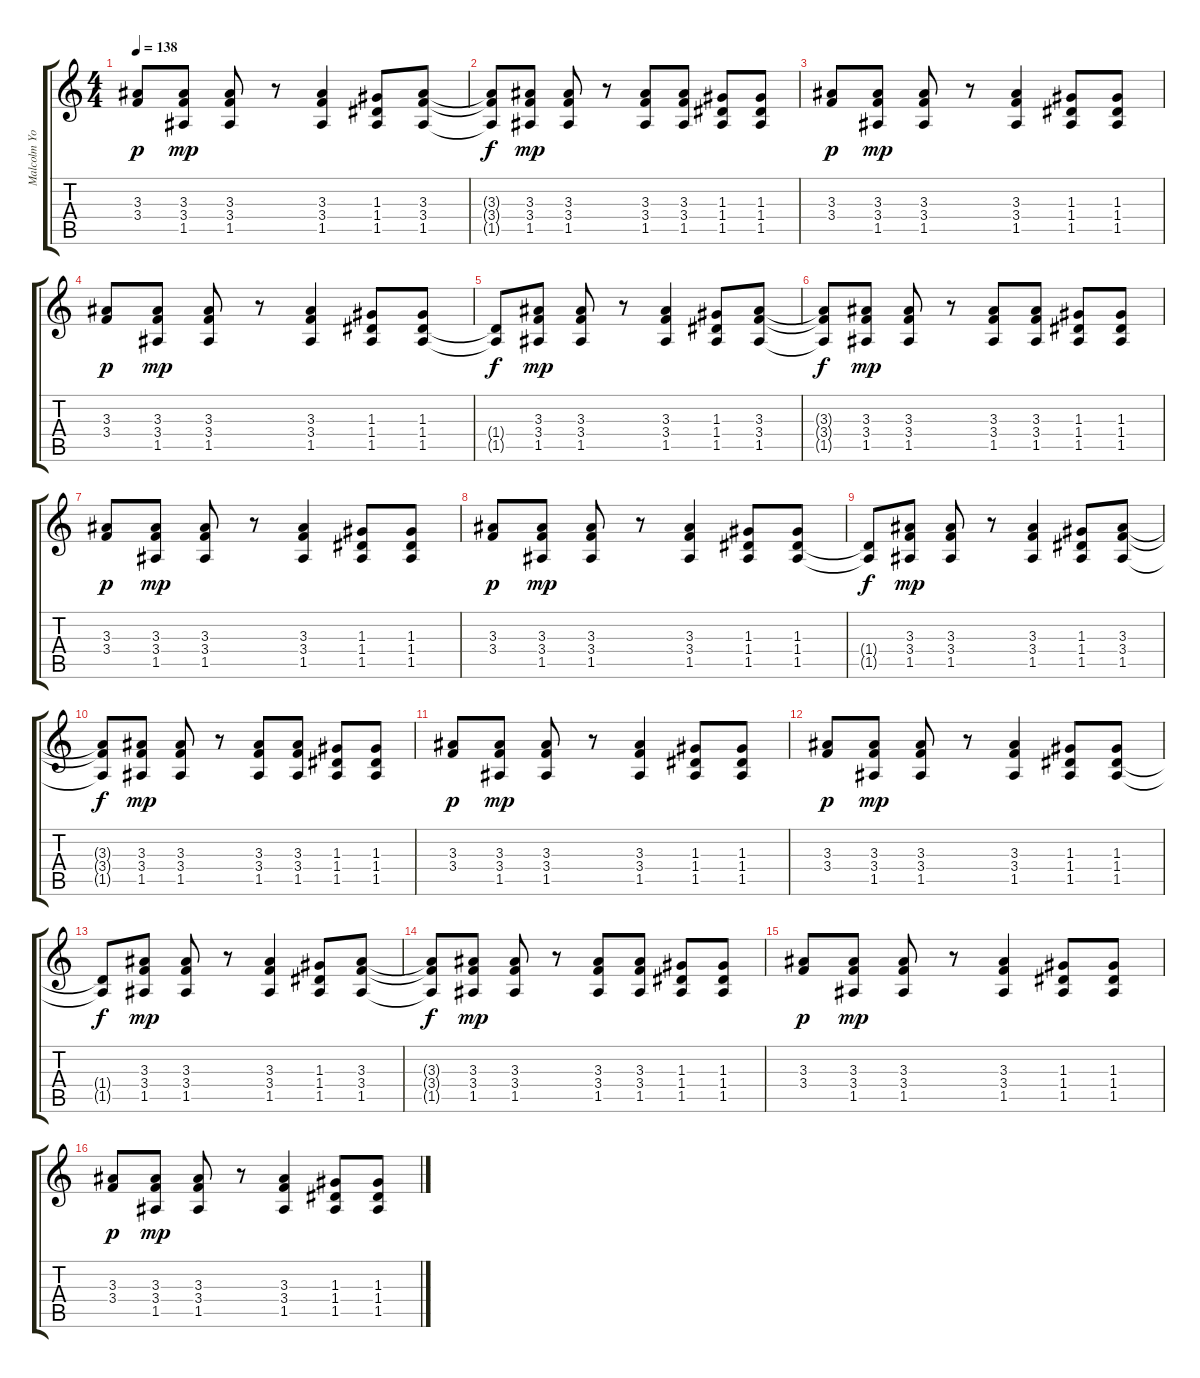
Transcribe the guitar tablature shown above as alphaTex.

\track ("Malcolm Young" "Malcolm Yo") {instrument distortionguitar}
\staff {score tabs}
\tuning (E4 B3 G3 D3 A2 E2) {hide}
\ts (4 4)
\tempo 138
\clef g2
\ks c
(3.3 3.4).8{dy p} (3.3 3.4 1.5).8{dy mp} (3.3 3.4 1.5).8 r.8 (3.3 3.4 1.5).4 (1.3 1.4 1.5).8 (3.3 3.4 1.5).8 |
(3.3{t} 3.4{t} 1.5{t}).8{dy f} (3.3 3.4 1.5).8{dy mp} (3.3 3.4 1.5).8 r.8 (3.3 3.4 1.5).8 (3.3 3.4 1.5).8 (1.3 1.4 1.5).8 (1.3 1.4 1.5).8 |
(3.3 3.4).8{dy p} (3.3 3.4 1.5).8{dy mp} (3.3 3.4 1.5).8 r.8 (3.3 3.4 1.5).4 (1.3 1.4 1.5).8 (1.3 1.4 1.5).8 |
(3.3 3.4).8{dy p} (3.3 3.4 1.5).8{dy mp} (3.3 3.4 1.5).8 r.8 (3.3 3.4 1.5).4 (1.3 1.4 1.5).8 (1.3 1.4 1.5).8 |
(1.4{t} 1.5{t}).8{dy f} (3.3 3.4 1.5).8{dy mp} (3.3 3.4 1.5).8 r.8 (3.3 3.4 1.5).4 (1.3 1.4 1.5).8 (3.3 3.4 1.5).8 |
(3.3{t} 3.4{t} 1.5{t}).8{dy f} (3.3 3.4 1.5).8{dy mp} (3.3 3.4 1.5).8 r.8 (3.3 3.4 1.5).8 (3.3 3.4 1.5).8 (1.3 1.4 1.5).8 (1.3 1.4 1.5).8 |
(3.3 3.4).8{dy p} (3.3 3.4 1.5).8{dy mp} (3.3 3.4 1.5).8 r.8 (3.3 3.4 1.5).4 (1.3 1.4 1.5).8 (1.3 1.4 1.5).8 |
(3.3 3.4).8{dy p} (3.3 3.4 1.5).8{dy mp} (3.3 3.4 1.5).8 r.8 (3.3 3.4 1.5).4 (1.3 1.4 1.5).8 (1.3 1.4 1.5).8 |
(1.4{t} 1.5{t}).8{dy f} (3.3 3.4 1.5).8{dy mp} (3.3 3.4 1.5).8 r.8 (3.3 3.4 1.5).4 (1.3 1.4 1.5).8 (3.3 3.4 1.5).8 |
(3.3{t} 3.4{t} 1.5{t}).8{dy f} (3.3 3.4 1.5).8{dy mp} (3.3 3.4 1.5).8 r.8 (3.3 3.4 1.5).8 (3.3 3.4 1.5).8 (1.3 1.4 1.5).8 (1.3 1.4 1.5).8 |
(3.3 3.4).8{dy p} (3.3 3.4 1.5).8{dy mp} (3.3 3.4 1.5).8 r.8 (3.3 3.4 1.5).4 (1.3 1.4 1.5).8 (1.3 1.4 1.5).8 |
(3.3 3.4).8{dy p} (3.3 3.4 1.5).8{dy mp} (3.3 3.4 1.5).8 r.8 (3.3 3.4 1.5).4 (1.3 1.4 1.5).8 (1.3 1.4 1.5).8 |
(1.4{t} 1.5{t}).8{dy f} (3.3 3.4 1.5).8{dy mp} (3.3 3.4 1.5).8 r.8 (3.3 3.4 1.5).4 (1.3 1.4 1.5).8 (3.3 3.4 1.5).8 |
(3.3{t} 3.4{t} 1.5{t}).8{dy f} (3.3 3.4 1.5).8{dy mp} (3.3 3.4 1.5).8 r.8 (3.3 3.4 1.5).8 (3.3 3.4 1.5).8 (1.3 1.4 1.5).8 (1.3 1.4 1.5).8 |
(3.3 3.4).8{dy p} (3.3 3.4 1.5).8{dy mp} (3.3 3.4 1.5).8 r.8 (3.3 3.4 1.5).4 (1.3 1.4 1.5).8 (1.3 1.4 1.5).8 |
(3.3 3.4).8{dy p} (3.3 3.4 1.5).8{dy mp} (3.3 3.4 1.5).8 r.8 (3.3 3.4 1.5).4 (1.3 1.4 1.5).8 (1.3 1.4 1.5).8
